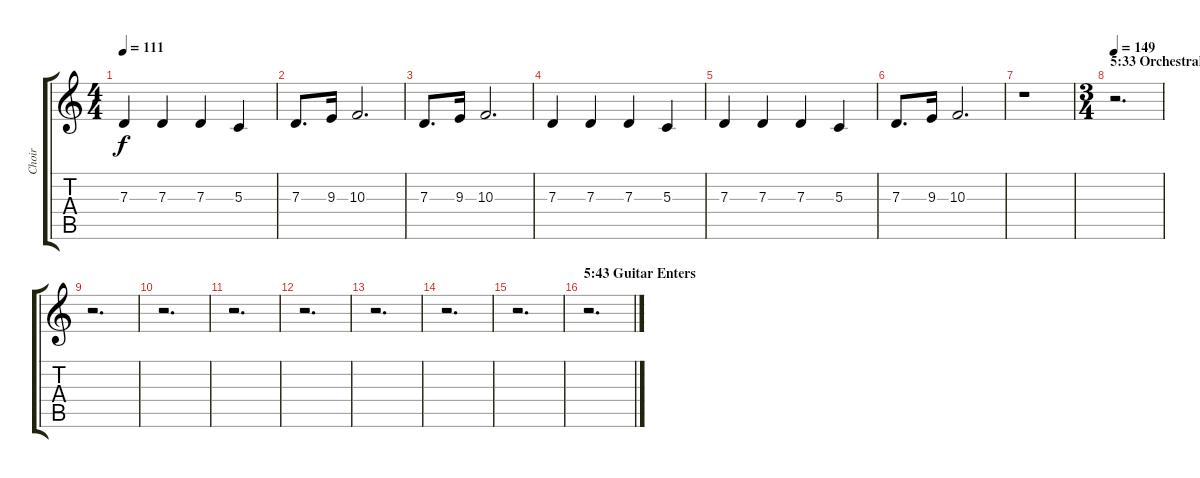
\track ("Choir" "Choir") {instrument choiraahs}
\staff {score tabs}
\tuning (E4 B3 G3 D3 A2 E2) {hide}
\ts (4 4)
\tempo 111
\clef g2
\ks c
7.3.4{dy f} 7.3.4 7.3.4 5.3.4 |
7.3.8{d} 9.3.16 10.3.2{d} |
7.3.8{d} 9.3.16 10.3.2{d} |
7.3.4 7.3.4 7.3.4 5.3.4 |
7.3.4 7.3.4 7.3.4 5.3.4 |
7.3.8{d} 9.3.16 10.3.2{d} |
r.1 |
\ts (3 4)
\section ("" "5:33 Orchestral Break")
\tempo 149
r.2{d} |
r.2{d} |
r.2{d} |
r.2{d} |
r.2{d} |
r.2{d} |
r.2{d} |
r.2{d} |
\section ("" "5:43 Guitar Enters")
r.2{d}
